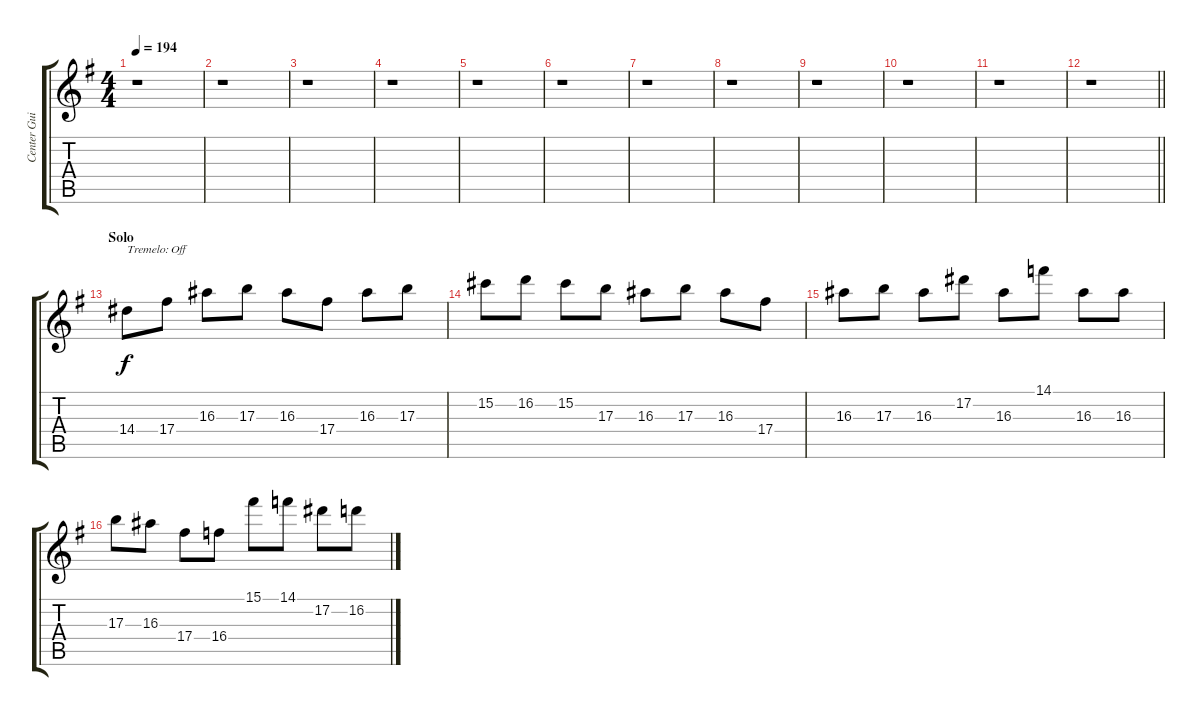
\track ("Center Guitar I" "Center Gui") {instrument overdrivenguitar}
\staff {score tabs}
\tuning (Eb4 Bb3 Gb3 Db3 Ab2 Eb2) {hide}
\ts (4 4)
\tempo 194
\clef g2
\ks g
r.1{dy f} |
r.1 |
r.1 |
r.1 |
r.1 |
r.1 |
r.1 |
r.1 |
r.1 |
r.1 |
r.1 |
\barLineRight lightlight
r.1 |
\section ("" "Solo")
14.4.8{txt "Tremelo: Off" volume 16} 17.4.8 16.3.8 17.3.8 16.3.8 17.4.8 16.3.8 17.3.8 |
15.2.8 16.2.8 15.2.8 17.3.8 16.3.8 17.3.8 16.3.8 17.4.8 |
16.3.8 17.3.8 16.3.8 17.2.8 16.3.8 14.1.8 16.3.8 16.3.8 |
17.3.8 16.3.8 17.4.8 16.4.8 15.1.8 14.1.8 17.2.8 16.2.8
